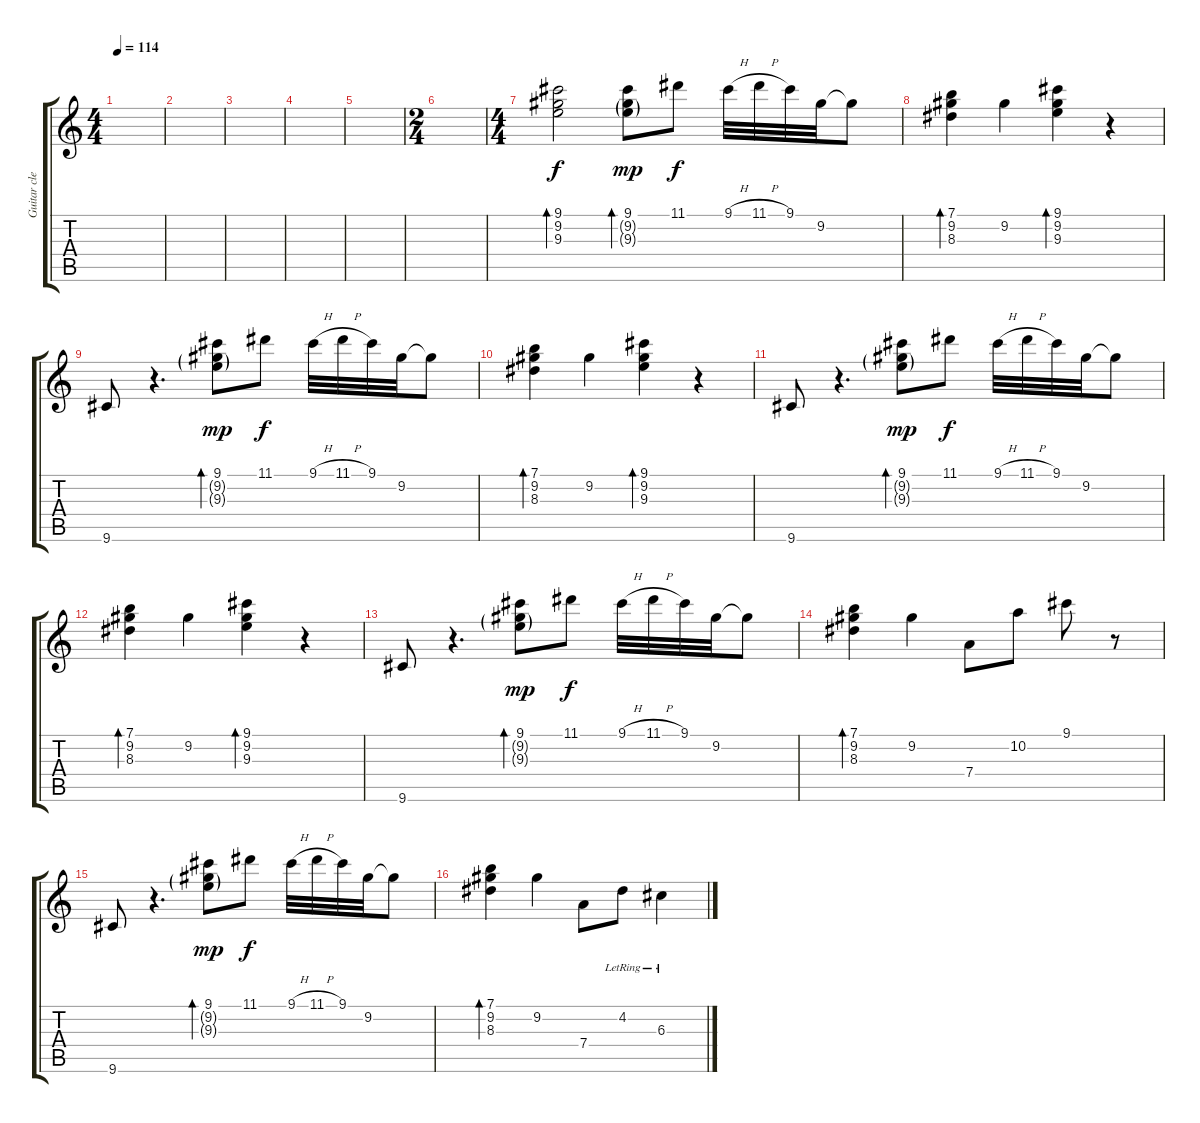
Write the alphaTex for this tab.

\track ("Guitar clean (Hackett)" "Guitar cle") {instrument electricguitarjazz}
\staff {score tabs}
\tuning (E4 B3 G3 D3 A2 E2) {hide}
\ts (4 4)
\tempo 114
\clef g2
\ks c
|
|
|
|
|
\ts (2 4)
|
\ts (4 4)
(9.1 9.2 9.3).2{bd 240} (9.1 9.2{g} 9.3{g}).8{bd 240 dy mp} 11.1.8{dy f} 9.1{h}.32 11.1{h}.32 9.1.32 9.2.32 9.2{t}.8 |
(7.1 9.2 8.3).4{bd 240} 9.2.4 (9.1 9.2 9.3).4{bd 240} r.4 |
9.6.8 r.4{d} (9.1 9.2{g} 9.3{g}).8{bd 240 dy mp} 11.1.8{dy f} 9.1{h}.32 11.1{h}.32 9.1.32 9.2.32 9.2{t}.8 |
(7.1 9.2 8.3).4{bd 240} 9.2.4 (9.1 9.2 9.3).4{bd 240} r.4 |
9.6.8 r.4{d} (9.1 9.2{g} 9.3{g}).8{bd 240 dy mp} 11.1.8{dy f} 9.1{h}.32 11.1{h}.32 9.1.32 9.2.32 9.2{t}.8 |
(7.1 9.2 8.3).4{bd 240} 9.2.4 (9.1 9.2 9.3).4{bd 240} r.4 |
9.6.8 r.4{d} (9.1 9.2{g} 9.3{g}).8{bd 240 dy mp} 11.1.8{dy f} 9.1{h}.32 11.1{h}.32 9.1.32 9.2.32 9.2{t}.8 |
(7.1 9.2 8.3).4{bd 240} 9.2.4 7.4.8 10.2.8 9.1.8 r.8 |
9.6.8 r.4{d} (9.1 9.2{g} 9.3{g}).8{bd 240 dy mp} 11.1.8{dy f} 9.1{h}.32 11.1{h}.32 9.1.32 9.2.32 9.2{t}.8 |
(7.1 9.2 8.3).4{bd 240} 9.2.4 7.4.8 4.2{lr}.8 6.3{lr}.4
